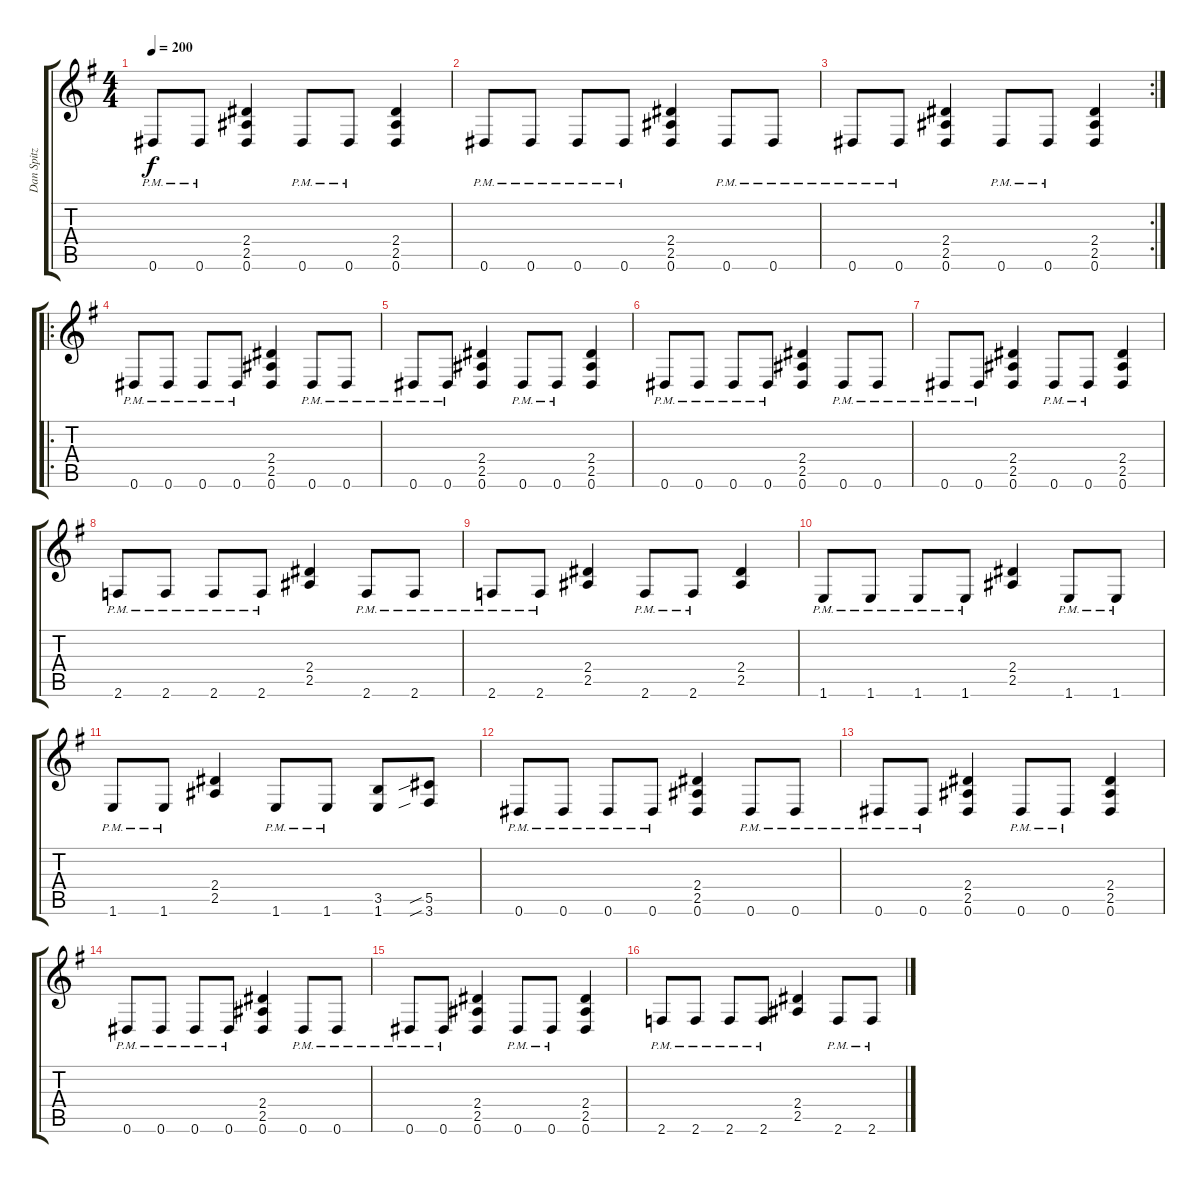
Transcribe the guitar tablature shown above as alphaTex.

\track ("Dan Spitz" "Dan Spitz") {instrument distortionguitar}
\staff {score tabs}
\tuning (Eb4 Bb3 Gb3 Db3 Ab2 Eb2) {hide}
\ts (4 4)
\tempo 200
\clef g2
\ks g
0.6{pm}.8{dy f} 0.6{pm}.8 (2.4 2.5 0.6).4 0.6{pm}.8 0.6{pm}.8 (2.4 2.5 0.6).4 |
0.6{pm}.8 0.6{pm}.8 0.6{pm}.8 0.6{pm}.8 (2.4 2.5 0.6).4 0.6{pm}.8 0.6{pm}.8 |
\rc 2
0.6{pm}.8 0.6{pm}.8 (2.4 2.5 0.6).4 0.6{pm}.8 0.6{pm}.8 (2.4 2.5 0.6).4 |
\ro
0.6{pm}.8 0.6{pm}.8 0.6{pm}.8 0.6{pm}.8 (2.4 2.5 0.6).4 0.6{pm}.8 0.6{pm}.8 |
0.6{pm}.8 0.6{pm}.8 (2.4 2.5 0.6).4 0.6{pm}.8 0.6{pm}.8 (2.4 2.5 0.6).4 |
0.6{pm}.8 0.6{pm}.8 0.6{pm}.8 0.6{pm}.8 (2.4 2.5 0.6).4 0.6{pm}.8 0.6{pm}.8 |
0.6{pm}.8 0.6{pm}.8 (2.4 2.5 0.6).4 0.6{pm}.8 0.6{pm}.8 (2.4 2.5 0.6).4 |
2.6{pm}.8 2.6{pm}.8 2.6{pm}.8 2.6{pm}.8 (2.4 2.5).4 2.6{pm}.8 2.6{pm}.8 |
2.6{pm}.8 2.6{pm}.8 (2.4 2.5).4 2.6{pm}.8 2.6{pm}.8 (2.4 2.5).4 |
1.6{pm}.8 1.6{pm}.8 1.6{pm}.8 1.6{pm}.8 (2.4 2.5).4 1.6{pm}.8 1.6{pm}.8 |
1.6{pm}.8 1.6{pm}.8 (2.4 2.5).4 1.6{pm}.8 1.6{pm}.8 (3.5 1.6).8 (5.5{sib} 3.6{sib}).8 |
0.6{pm}.8 0.6{pm}.8 0.6{pm}.8 0.6{pm}.8 (2.4 2.5 0.6).4 0.6{pm}.8 0.6{pm}.8 |
0.6{pm}.8 0.6{pm}.8 (2.4 2.5 0.6).4 0.6{pm}.8 0.6{pm}.8 (2.4 2.5 0.6).4 |
0.6{pm}.8 0.6{pm}.8 0.6{pm}.8 0.6{pm}.8 (2.4 2.5 0.6).4 0.6{pm}.8 0.6{pm}.8 |
0.6{pm}.8 0.6{pm}.8 (2.4 2.5 0.6).4 0.6{pm}.8 0.6{pm}.8 (2.4 2.5 0.6).4 |
2.6{pm}.8 2.6{pm}.8 2.6{pm}.8 2.6{pm}.8 (2.4 2.5).4 2.6{pm}.8 2.6{pm}.8
